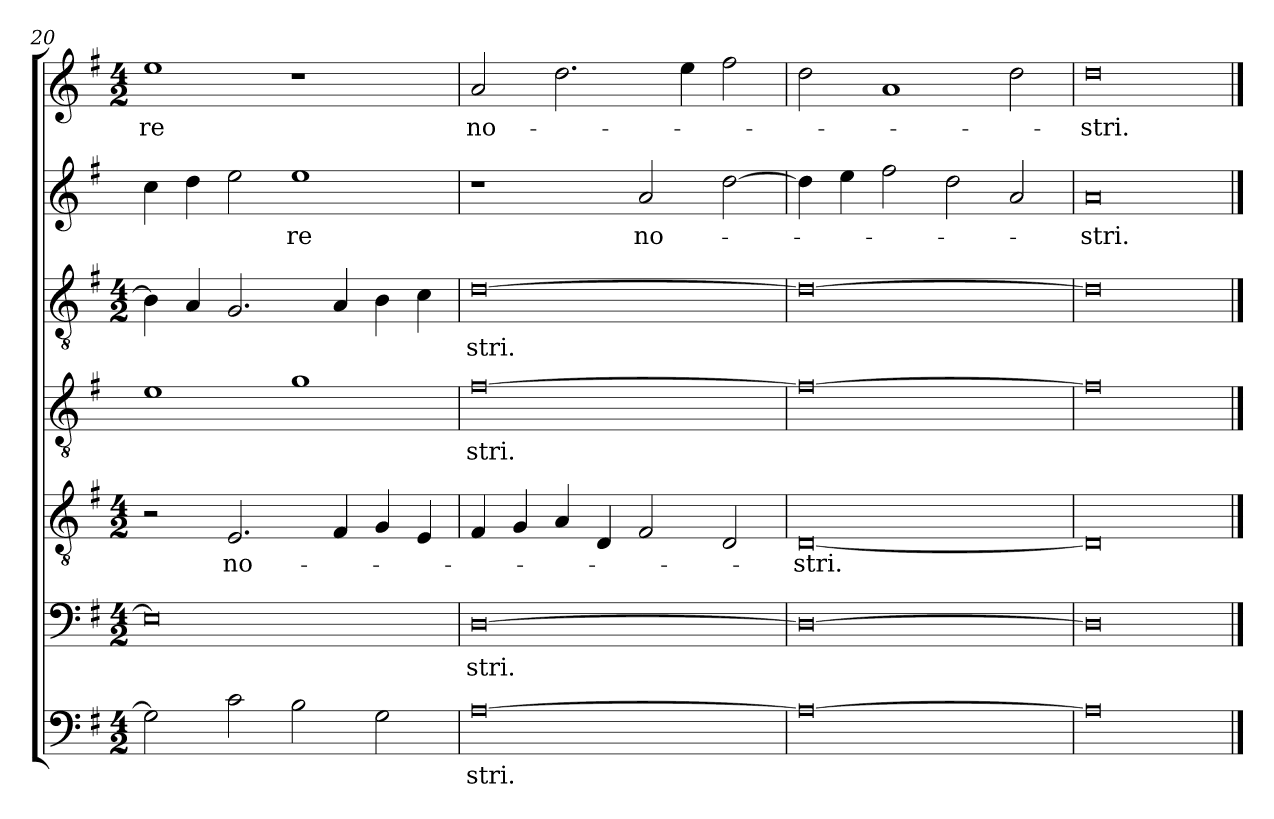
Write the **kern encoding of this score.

**kern	**text	**kern	**text	**kern	**text	**kern	**text	**kern	**text	**kern	**text	**kern	**text
*part7	*part7	*part6	*part6	*part5	*part5	*part4	*part4	*part3	*part3	*part2	*part2	*part1	*part1
*staff7	*staff7	*staff6	*staff6	*staff5	*staff5	*staff4	*staff4	*staff3	*staff3	*staff2	*staff2	*staff1	*staff1
*clefF4	*	*clefF4	*	*clefGv2	*	*clefGv2	*	*clefGv2	*	*clefG2	*	*clefG2	*
*k[f#]	*	*k[f#]	*	*k[f#]	*	*k[f#]	*	*k[f#]	*	*k[f#]	*	*k[f#]	*
*G:	*	*G:	*	*G:	*	*G:	*	*G:	*	*G:	*	*G:	*
*M4/2	*	*M4/2	*	*M4/2	*	*	*	*M4/2	*	*	*	*M4/2	*
=20	=20	=20	=20	=20	=20	=20	=20	=20	=20	=20	=20	=20	=20
!	!	!	!	!	!	!	!	!	!	!	!	!	!LO:LY:b
2G\]	.	0E]	.	2r	.	1e	.	4B\]	.	4cc\	.	1ee	-re
.	.	.	.	.	.	.	.	4A/	.	4dd\	.	.	.
!	!	!	!	!	!LO:LY:b	!	!	!	!	!	!	!	!
2c\	.	.	.	2.E/	no-	.	.	2.G/	.	2ee\	.	.	.
!	!	!	!	!	!	!	!	!	!	!	!LO:LY:b	!	!
2B\	.	.	.	.	.	1g	.	.	.	1ee	-re	1r	.
.	.	.	.	4F#/	.	.	.	4A/	.	.	.	.	.
2G\	.	.	.	4G/	.	.	.	4B\	.	.	.	.	.
.	.	.	.	4E/	.	.	.	4c\	.	.	.	.	.
=21	=21	=21	=21	=21	=21	=21	=21	=21	=21	=21	=21	=21	=21
!	!LO:LY:b	!	!LO:LY:b	!	!	!	!LO:LY:b	!	!LO:LY:b	!	!	!	!LO:LY:b
[0A	-stri.	[0D	-stri.	4F#/	.	[0f#	-stri.	[0d	-stri.	1r	.	2a/	no-
.	.	.	.	4G/	.	.	.	.	.	.	.	.	.
.	.	.	.	4A/	.	.	.	.	.	.	.	2.dd\	.
.	.	.	.	4D/	.	.	.	.	.	.	.	.	.
!	!	!	!	!	!	!	!	!	!	!	!LO:LY:b	!	!
.	.	.	.	2F#/	.	.	.	.	.	2a/	no-	.	.
.	.	.	.	.	.	.	.	.	.	.	.	4ee\	.
.	.	.	.	2D/	.	.	.	.	.	[2dd\	.	2ff#\	.
=22	=22	=22	=22	=22	=22	=22	=22	=22	=22	=22	=22	=22	=22
!	!	!	!	!	!LO:LY:b	!	!	!	!	!	!	!	!
0A_	.	0D_	.	[0D	-stri.	0f#_	.	0d_	.	4dd\]	.	2dd\	.
.	.	.	.	.	.	.	.	.	.	4ee\	.	.	.
.	.	.	.	.	.	.	.	.	.	2ff#\	.	1a	.
.	.	.	.	.	.	.	.	.	.	2dd\	.	.	.
.	.	.	.	.	.	.	.	.	.	2a/	.	2dd\	.
=23	=23	=23	=23	=23	=23	=23	=23	=23	=23	=23	=23	=23	=23
!	!	!	!	!	!	!	!	!	!	!	!LO:LY:b	!	!LO:LY:b
0A]	.	0D]	.	0D]	.	0f#]	.	0d]	.	0a	-stri.	0dd	-stri.
==	==	==	==	==	==	==	==	==	==	==	==	==	==
*-	*-	*-	*-	*-	*-	*-	*-	*-	*-	*-	*-	*-	*-
